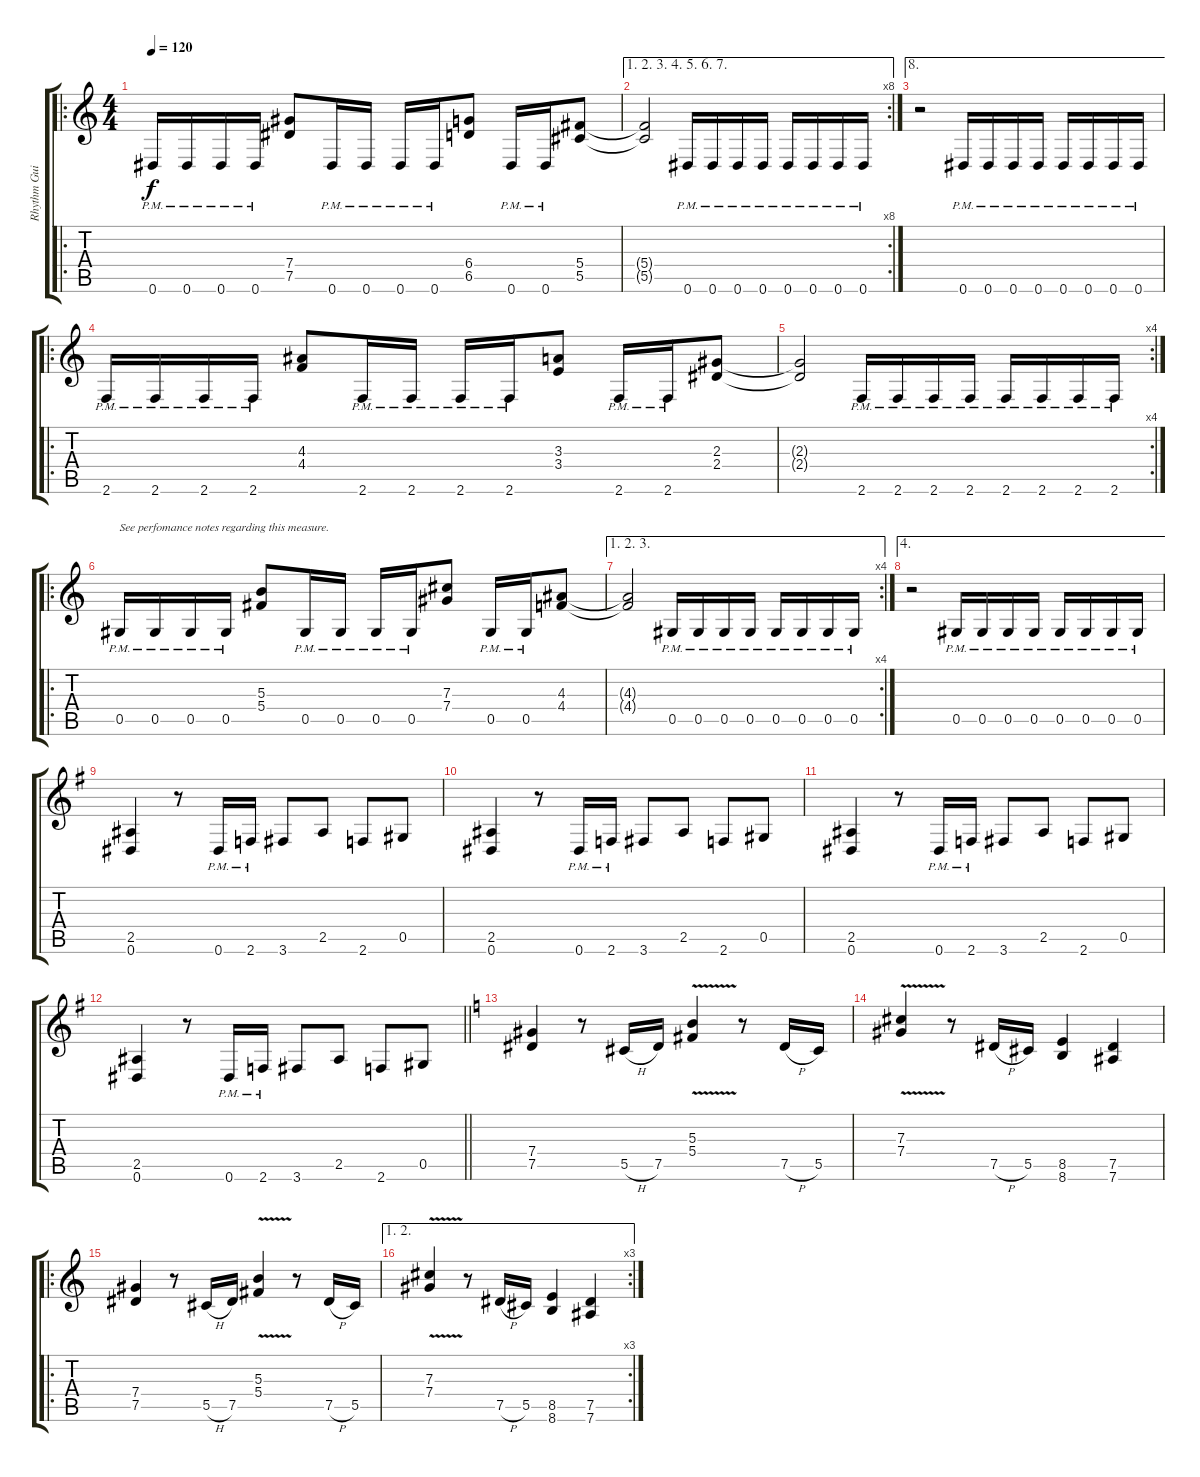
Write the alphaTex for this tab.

\track ("Rhythm Guitar" "Rhythm Gui") {instrument distortionguitar}
\staff {score tabs}
\tuning (Eb4 Bb3 Gb3 Db3 Ab2 Eb2) {hide}
\ro
\ts (4 4)
\tempo 120
\clef g2
\ks c
0.6{pm}.16{dy f instrument distortionguitar} 0.6{pm}.16 0.6{pm}.16 0.6{pm}.16 (7.4 7.5).8 0.6{pm}.16 0.6{pm}.16 0.6{pm}.16 0.6{pm}.16 (6.4 6.5).8 0.6{pm}.16 0.6{pm}.16 (5.4 5.5).8 |
\ae (1 2 3 4 5 6 7)
\rc 8
(5.4{t} 5.5{t}).2 0.6{pm}.16 0.6{pm}.16 0.6{pm}.16 0.6{pm}.16 0.6{pm}.16 0.6{pm}.16 0.6{pm}.16 0.6{pm}.16 |
\ae 8
r.2 0.6{pm}.16 0.6{pm}.16 0.6{pm}.16 0.6{pm}.16 0.6{pm}.16 0.6{pm}.16 0.6{pm}.16 0.6{pm}.16 |
\ro
2.6{pm}.16 2.6{pm}.16 2.6{pm}.16 2.6{pm}.16 (4.3 4.4).8 2.6{pm}.16 2.6{pm}.16 2.6{pm}.16 2.6{pm}.16 (3.3 3.4).8 2.6{pm}.16 2.6{pm}.16 (2.3 2.4).8 |
\rc 4
(2.3{t} 2.4{t}).2 2.6{pm}.16 2.6{pm}.16 2.6{pm}.16 2.6{pm}.16 2.6{pm}.16 2.6{pm}.16 2.6{pm}.16 2.6{pm}.16 |
\ro
0.5{pm}.16{txt "See perfomance notes regarding this measure."} 0.5{pm}.16 0.5{pm}.16 0.5{pm}.16 (5.3 5.4).8 0.5{pm}.16 0.5{pm}.16 0.5{pm}.16 0.5{pm}.16 (7.3 7.4).8 0.5{pm}.16 0.5{pm}.16 (4.3 4.4).8 |
\ae (1 2 3)
\rc 4
(4.3{t} 4.4{t}).2 0.5{pm}.16 0.5{pm}.16 0.5{pm}.16 0.5{pm}.16 0.5{pm}.16 0.5{pm}.16 0.5{pm}.16 0.5{pm}.16 |
\ae 4
r.2 0.5{pm}.16 0.5{pm}.16 0.5{pm}.16 0.5{pm}.16 0.5{pm}.16 0.5{pm}.16 0.5{pm}.16 0.5{pm}.16 |
\ks g
(2.5 0.6).4 r.8 0.6{pm}.16 2.6{pm}.16 3.6.8 2.5.8 2.6.8 0.5.8 |
(2.5 0.6).4 r.8 0.6{pm}.16 2.6{pm}.16 3.6.8 2.5.8 2.6.8 0.5.8 |
(2.5 0.6).4 r.8 0.6{pm}.16 2.6{pm}.16 3.6.8 2.5.8 2.6.8 0.5.8 |
\barLineRight lightlight
(2.5 0.6).4 r.8 0.6{pm}.16 2.6{pm}.16 3.6.8 2.5.8 2.6.8 0.5.8 |
\ks c
(7.4 7.5).4 r.8 5.5{h}.16 7.5.16 (5.3{v} 5.4{v}).4 r.8 7.5{h}.16 5.5.16 |
(7.3{v} 7.4{v}).4 r.8 7.5{h}.16 5.5.16 (8.5 8.6).4 (7.5 7.6).4 |
\ro
(7.4 7.5).4 r.8 5.5{h}.16 7.5.16 (5.3{v} 5.4{v}).4 r.8 7.5{h}.16 5.5.16 |
\ae (1 2)
\rc 3
(7.3{v} 7.4{v}).4 r.8 7.5{h}.16 5.5.16 (8.5 8.6).4 (7.5 7.6).4
